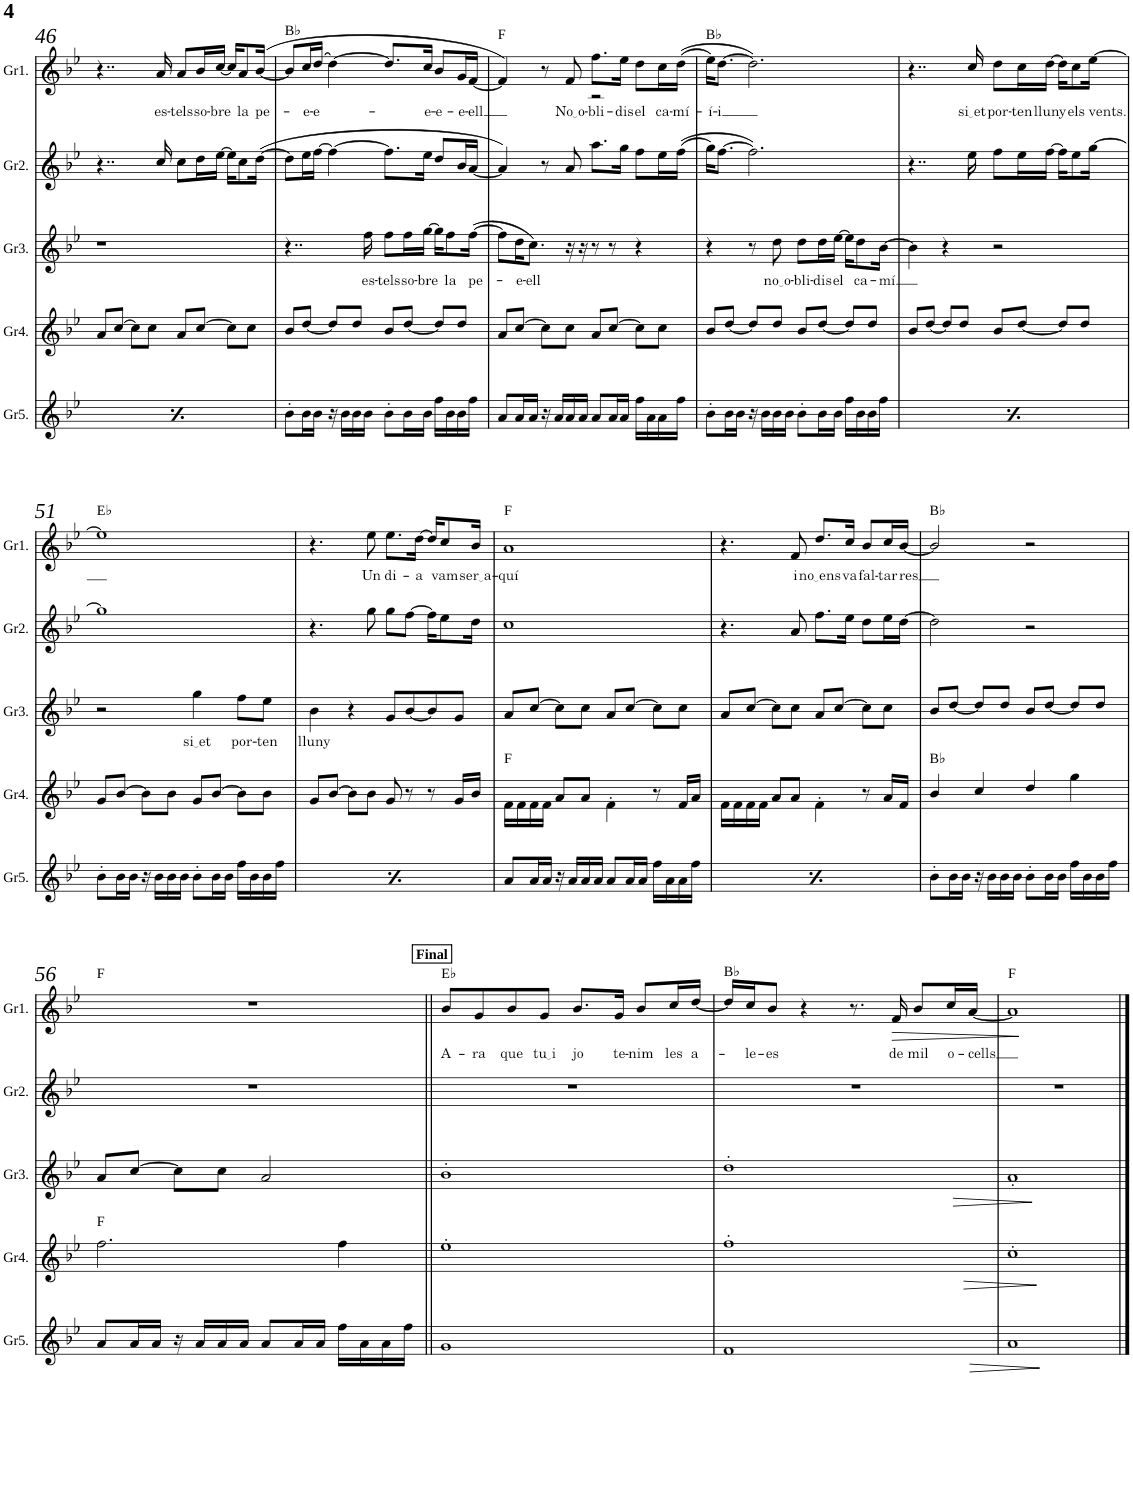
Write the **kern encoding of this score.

**kern	**dynam	**kern	**dynam	**harte	**kern	**text	**dynam	**kern	**kern	**text	**dynam	**harte
*part5	*part5	*part4	*part4	*part4	*part3	*part3	*part3	*part2	*part1	*part1	*part1	*part1
*staff5	*staff5	*staff4	*staff4	*	*staff3	*staff3	*staff3	*staff2	*staff1	*staff1	*staff1	*
*I"Gralla5	*	*I"Gralla4	*	*	*I"Gralla3	*	*	*I"Gralla2	*I"Gralla1	*	*	*
*I'Gr5.	*	*I'Gr4.	*	*	*I'Gr3.	*	*	*I'Gr2.	*I'Gr1.	*	*	*
!!LO:PB:g=z
*clefG2	*	*clefG2	*	*	*clefG2	*	*	*clefG2	*clefG2	*	*	*
*k[b-e-]	*	*k[b-e-]	*	*	*k[b-e-]	*	*	*k[b-e-]	*k[b-e-]	*	*	*
*B-:	*	*B-:	*	*	*B-:	*	*	*B-:	*B-:	*	*	*
*M4/4	*	*M4/4	*	*	*M4/4	*	*	*M4/4	*M4/4	*	*	*
=46	=46	=46	=46	=46	=46	=46	=46	=46	=46	=46	=46	=46
8a/L	.	8a/L	.	.	1r	.	.	4..r	4..r	.	.	.
16a/L	.	[8cc/J	.	.	.	.	.	.	.	.	.	.
16a/JJ	.	.	.	.	.	.	.	.	.	.	.	.
16r	.	8cc\L]	.	.	.	.	.	.	.	.	.	.
16a/LL	.	.	.	.	.	.	.	.	.	.	.	.
16a/	.	8cc\J	.	.	.	.	.	.	.	.	.	.
!	!	!	!	!	!	!	!	!	!	!LO:LY:b	!	!
16a/JJ	.	.	.	.	.	.	.	16cc/	16a/	es-	.	.
!	!	!	!	!	!	!	!	!	!	!LO:LY:b	!	!
8a/L	.	8a/L	.	.	.	.	.	8cc\L	8a/L	-tels	.	.
!	!	!	!	!	!	!	!	!	!	!LO:LY:b	!	!
16a/L	.	[8cc/J	.	.	.	.	.	16dd\L	16b-/L	so-	.	.
!	!	!	!	!	!	!	!	!	!	!LO:LY:b	!	!
16a/JJ	.	.	.	.	.	.	.	[16ee-\JJ	[16cc/JJ	-bre	.	.
16ff\LL	.	8cc\L]	.	.	.	.	.	16ee-\KL]	16cc/KL]	.	.	.
!	!	!	!	!	!	!	!	!	!	!LO:LY:b	!	!
16a\	.	.	.	.	.	.	.	8cc\	8a/	la	.	.
16a\	.	8cc\J	.	.	.	.	.	.	.	.	.	.
!	!	!	!	!	!	!	!	!	!	!LO:LY:b	!	!
16ff\JJ	.	.	.	.	.	.	.	([16dd\Jk	([16b-/Jk	pe-	.	.
=47	=47	=47	=47	=47	=47	=47	=47	=47	=47	=47	=47	=47
8b-'\L	.	8b-/L	.	.	4..r	.	.	8dd\L]	8b-/L]	.	.	Bb:maj
!	!	!	!	!	!	!	!	!	!	!LO:LY:b	!	!
16b-\L	.	[8dd/J	.	.	.	.	.	16ee-\L	16cc/L	-e-	.	.
!	!	!	!	!	!	!	!	!	!	!LO:LY:b	!	!
16b-\JJ	.	.	.	.	.	.	.	[16ff\JJ	(16dd/JJ	-e-	.	.
16r	.	8dd/L]	.	.	.	.	.	4ff\_	[4dd\)	.	.	.
16b-\LL	.	.	.	.	.	.	.	.	.	.	.	.
16b-\	.	8dd/J	.	.	.	.	.	.	.	.	.	.
!	!	!	!	!	!	!LO:LY:b	!	!	!	!	!	!
16b-\JJ	.	.	.	.	16ff\	es-	.	.	.	.	.	.
!	!	!	!	!	!	!LO:LY:b	!	!	!	!	!	!
8b-'\L	.	8b-/L	.	.	8ff\L	-tels	.	8.ff\L]	8.dd/L]	.	.	.
!	!	!	!	!	!	!LO:LY:b	!	!	!	!	!	!
16b-\L	.	[8dd/J	.	.	16ff\L	so-	.	.	.	.	.	.
!	!	!	!	!	!	!LO:LY:b	!	!	!	!LO:LY:b	!	!
16b-\JJ	.	.	.	.	[16gg\JJ	-bre	.	16ee-\Jk	16cc/Jk	-e-	.	.
!	!	!	!	!	!	!	!	!	!	!LO:LY:b	!	!
16ff\LL	.	8dd/L]	.	.	16gg\KL]	.	.	8dd/L	8b-/L	-e-	.	.
!	!	!	!	!	!	!LO:LY:b	!	!	!	!	!	!
16b-\	.	.	.	.	8ff\	la	.	.	.	.	.	.
!	!	!	!	!	!	!	!	!	!	!LO:LY:b	!	!
16b-\	.	8dd/J	.	.	.	.	.	16b-/L	16g/L	-e-	.	.
!	!	!	!	!	!	!LO:LY:b	!	!	!	!LO:LY:b	!	!
16ff\JJ	.	.	.	.	([16ff\Jk	pe-	.	[16a/JJ	[16f/JJ	-ell	.	.
=48	=48	=48	=48	=48	=48	=48	=48	=48	=48	=48	=48	=48
*	*	*	*	*	*	*	*	*	*^	*	*	*
8a/L	.	8a/L	.	.	8ff\L]	.	.	4a/])	4f/])	2ryy	.	.	F:maj
!	!	!	!	!	!	!LO:LY:b	!	!	!	!	!	!	!
16a/L	.	[8cc/J	.	.	16dd\K	-e-	.	.	.	.	.	.	.
!	!	!	!	!	!	!LO:LY:b	!	!	!	!	!	!	!
16a/JJ	.	.	.	.	8.cc\J)	-ell	.	.	.	.	.	.	.
16r	.	8cc\L]	.	.	.	.	.	8r	8r	.	.	.	.
16a/LL	.	.	.	.	.	.	.	.	.	.	.	.	.
!	!	!	!	!	!	!	!	!	!	!	!LO:LY:b	!	!
16a/	.	8cc\J	.	.	16r	.	.	8a/	8f/	.	No o	.	.
16a/JJ	.	.	.	.	16r	.	.	.	.	.	.	.	.
!	!	!	!	!	!	!	!	!	!	!	!LO:LY:b	!	!
8a/L	.	8a/L	.	.	8r	.	.	8.aa\L	8.ff\L	2r	-bli-	.	.
16a/L	.	[8cc/J	.	.	8r	.	.	.	.	.	.	.	.
!	!	!	!	!	!	!	!	!	!	!	!LO:LY:b	!	!
16a/JJ	.	.	.	.	.	.	.	16gg\Jk	16ee-\Jk	.	-dis	.	.
!	!	!	!	!	!	!	!	!	!	!	!LO:LY:b	!	!
16ff\LL	.	8cc\L]	.	.	4r	.	.	8ff\L	8dd\L	.	el	.	.
16a\	.	.	.	.	.	.	.	.	.	.	.	.	.
!	!	!	!	!	!	!	!	!	!	!	!LO:LY:b	!	!
16a\	.	8cc\J	.	.	.	.	.	16ee-\L	16cc\L	.	ca-	.	.
!	!	!	!	!	!	!	!	!	!	!	!LO:LY:b	!	!
16ff\JJ	.	.	.	.	.	.	.	((16ff\JJ	((16dd\JJ	.	-mí-	.	.
*	*	*	*	*	*	*	*	*	*v	*v	*	*	*
=49	=49	=49	=49	=49	=49	=49	=49	=49	=49	=49	=49	=49
!	!	!	!	!	!	!	!	!	!	!LO:LY:b	!	!
8b-'\L	.	8b-/L	.	.	4r	.	.	16gg\KL)	16ee-\KL)	-í-	.	Bb:maj
!	!	!	!	!	!	!	!	!	!	!LO:LY:b	!	!
.	.	.	.	.	.	.	.	[8.ff\J	[8.dd\J	-i	.	.
16b-\L	.	[8dd/J	.	.	.	.	.	.	.	.	.	.
16b-\JJ	.	.	.	.	.	.	.	.	.	.	.	.
16r	.	8dd/L]	.	.	8r	.	.	2.ff\])	2.dd\])	.	.	.
16b-\LL	.	.	.	.	.	.	.	.	.	.	.	.
!	!	!	!	!	!	!LO:LY:b	!	!	!	!	!	!
16b-\	.	8dd/J	.	.	8dd\	no o	.	.	.	.	.	.
16b-\JJ	.	.	.	.	.	.	.	.	.	.	.	.
!	!	!	!	!	!	!LO:LY:b	!	!	!	!	!	!
8b-'\L	.	8b-/L	.	.	8dd\L	-bli-	.	.	.	.	.	.
!	!	!	!	!	!	!LO:LY:b	!	!	!	!	!	!
16b-\L	.	[8dd/J	.	.	16dd\L	-dis	.	.	.	.	.	.
!	!	!	!	!	!	!LO:LY:b	!	!	!	!	!	!
16b-\JJ	.	.	.	.	[16ee-\JJ	el	.	.	.	.	.	.
16ff\LL	.	8dd/L]	.	.	16ee-\KL]	.	.	.	.	.	.	.
!	!	!	!	!	!	!LO:LY:b	!	!	!	!	!	!
16b-\	.	.	.	.	8dd\	ca-	.	.	.	.	.	.
16b-\	.	8dd/J	.	.	.	.	.	.	.	.	.	.
!	!	!	!	!	!	!LO:LY:b	!	!	!	!	!	!
16ff\JJ	.	.	.	.	[16b-\Jk	-mí	.	.	.	.	.	.
=50	=50	=50	=50	=50	=50	=50	=50	=50	=50	=50	=50	=50
8b-'\L	.	8b-/L	.	.	4b-\]	.	.	4..r	4..r	.	.	.
16b-\L	.	[8dd/J	.	.	.	.	.	.	.	.	.	.
16b-\JJ	.	.	.	.	.	.	.	.	.	.	.	.
16r	.	8dd/L]	.	.	4r	.	.	.	.	.	.	.
16b-\LL	.	.	.	.	.	.	.	.	.	.	.	.
16b-\	.	8dd/J	.	.	.	.	.	.	.	.	.	.
!	!	!	!	!	!	!	!	!	!	!LO:LY:b	!	!
16b-\JJ	.	.	.	.	.	.	.	16ee-\	16cc/	si et	.	.
!	!	!	!	!	!	!	!	!	!	!LO:LY:b	!	!
8b-'\L	.	8b-/L	.	.	2r	.	.	8ff\L	8dd\L	por-	.	.
!	!	!	!	!	!	!	!	!	!	!LO:LY:b	!	!
16b-\L	.	[8dd/J	.	.	.	.	.	16ee-\L	16cc\L	-ten	.	.
!	!	!	!	!	!	!	!	!	!	!LO:LY:b	!	!
16b-\JJ	.	.	.	.	.	.	.	[16ff\JJ	[16dd\JJ	lluny	.	.
16ff\LL	.	8dd/L]	.	.	.	.	.	16ff\KL]	16dd\KL]	.	.	.
!	!	!	!	!	!	!	!	!	!	!LO:LY:b	!	!
16b-\	.	.	.	.	.	.	.	8ee-\	8cc\	els	.	.
16b-\	.	8dd/J	.	.	.	.	.	.	.	.	.	.
!	!	!	!	!	!	!	!	!	!	!LO:LY:b	!	!
16ff\JJ	.	.	.	.	.	.	.	[16gg\Jk	[16ee-\Jk	vents.	.	.
!!LO:LB:g=z
=51	=51	=51	=51	=51	=51	=51	=51	=51	=51	=51	=51	=51
8b-'\L	.	8g/L	.	.	2r	.	.	1gg]	1ee-]	.	.	Eb:maj
16b-\L	.	[8b-/J	.	.	.	.	.	.	.	.	.	.
16b-\JJ	.	.	.	.	.	.	.	.	.	.	.	.
16r	.	8b-\L]	.	.	.	.	.	.	.	.	.	.
16b-\LL	.	.	.	.	.	.	.	.	.	.	.	.
16b-\	.	8b-\J	.	.	.	.	.	.	.	.	.	.
16b-\JJ	.	.	.	.	.	.	.	.	.	.	.	.
!	!	!	!	!	!	!LO:LY:b	!	!	!	!	!	!
8b-'\L	.	8g/L	.	.	4gg\	si et	.	.	.	.	.	.
16b-\L	.	[8b-/J	.	.	.	.	.	.	.	.	.	.
16b-\JJ	.	.	.	.	.	.	.	.	.	.	.	.
!	!	!	!	!	!	!LO:LY:b	!	!	!	!	!	!
16ff\LL	.	8b-\L]	.	.	8ff\L	por-	.	.	.	.	.	.
16b-\	.	.	.	.	.	.	.	.	.	.	.	.
!	!	!	!	!	!	!LO:LY:b	!	!	!	!	!	!
16b-\	.	8b-\J	.	.	8ee-\J	-ten	.	.	.	.	.	.
16ff\JJ	.	.	.	.	.	.	.	.	.	.	.	.
=52	=52	=52	=52	=52	=52	=52	=52	=52	=52	=52	=52	=52
!	!	!	!	!	!	!LO:LY:b	!	!	!	!	!	!
8b-'\L	.	8g/L	.	.	4b-\	lluny	.	4.r	4.r	.	.	.
16b-\L	.	[8b-/J	.	.	.	.	.	.	.	.	.	.
16b-\JJ	.	.	.	.	.	.	.	.	.	.	.	.
16r	.	8b-\L]	.	.	4r	.	.	.	.	.	.	.
16b-\LL	.	.	.	.	.	.	.	.	.	.	.	.
!	!	!	!	!	!	!	!	!	!	!LO:LY:b	!	!
16b-\	.	8b-\J	.	.	.	.	.	8gg\	8ee-\	Un	.	.
16b-\JJ	.	.	.	.	.	.	.	.	.	.	.	.
!	!	!	!	!	!	!	!	!	!	!LO:LY:b	!	!
8b-'\L	.	8g/	.	.	8g/L	.	.	8gg\L	8.ee-\L	di-	.	.
16b-\L	.	8r	.	.	[8b-/	.	.	[8ff\J	.	.	.	.
!	!	!	!	!	!	!	!	!	!	!LO:LY:b	!	!
16b-\JJ	.	.	.	.	.	.	.	.	[16dd\Jk	-a	.	.
16ff\LL	.	8r	.	.	8b-/]	.	.	16ff\KL]	16dd/KL]	.	.	.
!	!	!	!	!	!	!	!	!	!	!LO:LY:b	!	!
16b-\	.	.	.	.	.	.	.	8ee-\	8cc/	vam	.	.
16b-\	.	16g/LL	.	.	8g/J	.	.	.	.	.	.	.
!	!	!	!	!	!	!	!	!	!	!LO:LY:b	!	!
16ff\JJ	.	16b-/JJ	.	.	.	.	.	16dd\Jk	16b-/Jk	ser a	.	.
=53	=53	=53	=53	=53	=53	=53	=53	=53	=53	=53	=53	=53
!	!	!	!	!	!	!	!	!	!	!LO:LY:b	!	!
8a/L	.	16f\LL	.	F:maj	8a/L	.	.	1cc	1a	-quí	.	F:maj
.	.	16f\	.	.	.	.	.	.	.	.	.	.
16a/L	.	16f\	.	.	[8cc/J	.	.	.	.	.	.	.
16a/JJ	.	16f\JJ	.	.	.	.	.	.	.	.	.	.
16r	.	8a/L	.	.	8cc\L]	.	.	.	.	.	.	.
16a/LL	.	.	.	.	.	.	.	.	.	.	.	.
16a/	.	8a/J	.	.	8cc\J	.	.	.	.	.	.	.
16a/JJ	.	.	.	.	.	.	.	.	.	.	.	.
8a/L	.	4f'\	.	.	8a/L	.	.	.	.	.	.	.
16a/L	.	.	.	.	[8cc/J	.	.	.	.	.	.	.
16a/JJ	.	.	.	.	.	.	.	.	.	.	.	.
16ff\LL	.	8r	.	.	8cc\L]	.	.	.	.	.	.	.
16a\	.	.	.	.	.	.	.	.	.	.	.	.
16a\	.	16f/LL	.	.	8cc\J	.	.	.	.	.	.	.
16ff\JJ	.	16a/JJ	.	.	.	.	.	.	.	.	.	.
=54	=54	=54	=54	=54	=54	=54	=54	=54	=54	=54	=54	=54
8a/L	.	16f\LL	.	.	8a/L	.	.	4.r	4.r	.	.	.
.	.	16f\	.	.	.	.	.	.	.	.	.	.
16a/L	.	16f\	.	.	[8cc/J	.	.	.	.	.	.	.
16a/JJ	.	16f\JJ	.	.	.	.	.	.	.	.	.	.
16r	.	8a/L	.	.	8cc\L]	.	.	.	.	.	.	.
16a/LL	.	.	.	.	.	.	.	.	.	.	.	.
!	!	!	!	!	!	!	!	!	!	!LO:LY:b	!	!
16a/	.	8a/J	.	.	8cc\J	.	.	8a/	8f/	i	.	.
16a/JJ	.	.	.	.	.	.	.	.	.	.	.	.
!	!	!	!	!	!	!	!	!	!	!LO:LY:b	!	!
8a/L	.	4f'\	.	.	8a/L	.	.	8.ff\L	8.dd/L	no ens	.	.
16a/L	.	.	.	.	[8cc/J	.	.	.	.	.	.	.
!	!	!	!	!	!	!	!	!	!	!LO:LY:b	!	!
16a/JJ	.	.	.	.	.	.	.	16ee-\Jk	16cc/Jk	va	.	.
!	!	!	!	!	!	!	!	!	!	!LO:LY:b	!	!
16ff\LL	.	8r	.	.	8cc\L]	.	.	8dd\L	8b-/L	fal-	.	.
16a\	.	.	.	.	.	.	.	.	.	.	.	.
!	!	!	!	!	!	!	!	!	!	!LO:LY:b	!	!
16a\	.	16a/LL	.	.	8cc\J	.	.	16ee-\L	16cc/L	-tar	.	.
!	!	!	!	!	!	!	!	!	!	!LO:LY:b	!	!
16ff\JJ	.	16f/JJ	.	.	.	.	.	[16dd\JJ	[16b-/JJ	res	.	.
=55	=55	=55	=55	=55	=55	=55	=55	=55	=55	=55	=55	=55
8b-'\L	.	4b-/	.	Bb:maj	8b-/L	.	.	2dd\]	2b-/]	.	.	Bb:maj
16b-\L	.	.	.	.	[8dd/J	.	.	.	.	.	.	.
16b-\JJ	.	.	.	.	.	.	.	.	.	.	.	.
16r	.	4cc/	.	.	8dd/L]	.	.	.	.	.	.	.
16b-\LL	.	.	.	.	.	.	.	.	.	.	.	.
16b-\	.	.	.	.	8dd/J	.	.	.	.	.	.	.
16b-\JJ	.	.	.	.	.	.	.	.	.	.	.	.
8b-'\L	.	4dd/	.	.	8b-/L	.	.	2r	2r	.	.	.
16b-\L	.	.	.	.	[8dd/J	.	.	.	.	.	.	.
16b-\JJ	.	.	.	.	.	.	.	.	.	.	.	.
16ff\LL	.	4gg\	.	.	8dd/L]	.	.	.	.	.	.	.
16b-\	.	.	.	.	.	.	.	.	.	.	.	.
16b-\	.	.	.	.	8dd/J	.	.	.	.	.	.	.
16ff\JJ	.	.	.	.	.	.	.	.	.	.	.	.
!!LO:LB:g=z
=56	=56	=56	=56	=56	=56	=56	=56	=56	=56	=56	=56	=56
8a/L	.	2.ff\	.	F:maj	8a/L	.	.	1r	1r	.	.	F:maj
16a/L	.	.	.	.	[8cc/J	.	.	.	.	.	.	.
16a/JJ	.	.	.	.	.	.	.	.	.	.	.	.
16r	.	.	.	.	8cc\L]	.	.	.	.	.	.	.
16a/LL	.	.	.	.	.	.	.	.	.	.	.	.
16a/	.	.	.	.	8cc\J	.	.	.	.	.	.	.
16a/JJ	.	.	.	.	.	.	.	.	.	.	.	.
8a/L	.	.	.	.	2a/	.	.	.	.	.	.	.
16a/L	.	.	.	.	.	.	.	.	.	.	.	.
16a/JJ	.	.	.	.	.	.	.	.	.	.	.	.
16ff\LL	.	4ff\	.	.	.	.	.	.	.	.	.	.
16a\	.	.	.	.	.	.	.	.	.	.	.	.
16a\	.	.	.	.	.	.	.	.	.	.	.	.
16ff\JJ	.	.	.	.	.	.	.	.	.	.	.	.
!!LO:REH:place=s1:a:B:cj:t=Final
=57||	=57||	=57||	=57||	=57||	=57||	=57||	=57||	=57||	=57||	=57||	=57||	=57||
!	!	!	!	!	!	!	!	!	!	!LO:LY:b	!	!
1g	.	1ee-'	.	.	1b-'	.	.	1r	8b-/L	A-	.	Eb:maj
!	!	!	!	!	!	!	!	!	!	!LO:LY:b	!	!
.	.	.	.	.	.	.	.	.	8g/	-ra	.	.
!	!	!	!	!	!	!	!	!	!	!LO:LY:b	!	!
.	.	.	.	.	.	.	.	.	8b-/	que	.	.
!	!	!	!	!	!	!	!	!	!	!LO:LY:b	!	!
.	.	.	.	.	.	.	.	.	8g/J	tu i	.	.
!	!	!	!	!	!	!	!	!	!	!LO:LY:b	!	!
.	.	.	.	.	.	.	.	.	8.b-/L	jo	.	.
!	!	!	!	!	!	!	!	!	!	!LO:LY:b	!	!
.	.	.	.	.	.	.	.	.	16g/Jk	te-	.	.
!	!	!	!	!	!	!	!	!	!	!LO:LY:b	!	!
.	.	.	.	.	.	.	.	.	8b-/L	-nim	.	.
!	!	!	!	!	!	!	!	!	!	!LO:LY:b	!	!
.	.	.	.	.	.	.	.	.	16cc/L	les	.	.
!	!	!	!	!	!	!	!	!	!	!LO:LY:b	!	!
.	.	.	.	.	.	.	.	.	[16dd/JJ	a-	.	.
=58	=58	=58	=58	=58	=58	=58	=58	=58	=58	=58	=58	=58
!	!LO:HP:b	!	!LO:HP:b	!	!	!	!LO:HP:b	!	!	!	!	!
1f	>	1ff'	>	.	1dd'	.	>	1r	16dd/LL]	.	.	Bb:maj
!	!	!	!	!	!	!	!	!	!	!LO:LY:b	!	!
.	.	.	.	.	.	.	.	.	16cc/J	-le-	.	.
!	!	!	!	!	!	!	!	!	!	!LO:LY:b	!	!
.	.	.	.	.	.	.	.	.	8b-/J	-es	.	.
.	.	.	.	.	.	.	.	.	4r	.	.	.
.	.	.	.	.	.	.	.	.	8.r	.	.	.
!	!	!	!	!	!	!	!	!	!	!LO:LY:b	!LO:HP:b	!
.	.	.	.	.	.	.	.	.	16f/	de	>	.
!	!	!	!	!	!	!	!	!	!	!LO:LY:b	!	!
.	.	.	.	.	.	.	.	.	8b-/L	mil	.	.
!	!	!	!	!	!	!	!	!	!	!LO:LY:b	!	!
.	.	.	.	.	.	.	.	.	16cc/L	o-	.	.
!	!	!	!	!	!	!	!	!	!	!LO:LY:b	!	!
.	.	.	.	.	.	.	.	.	[16a/JJ	-cells	.	.
=59	=59	=59	=59	=59	=59	=59	=59	=59	=59	=59	=59	=59
1a	.	1cc'	.	.	1a'	.	.	1r	1a]	.	.	F:maj
.	]	.	]	.	.	.	]	.	.	.	]	.
==	==	==	==	==	==	==	==	==	==	==	==	==
*-	*-	*-	*-	*-	*-	*-	*-	*-	*-	*-	*-	*-
